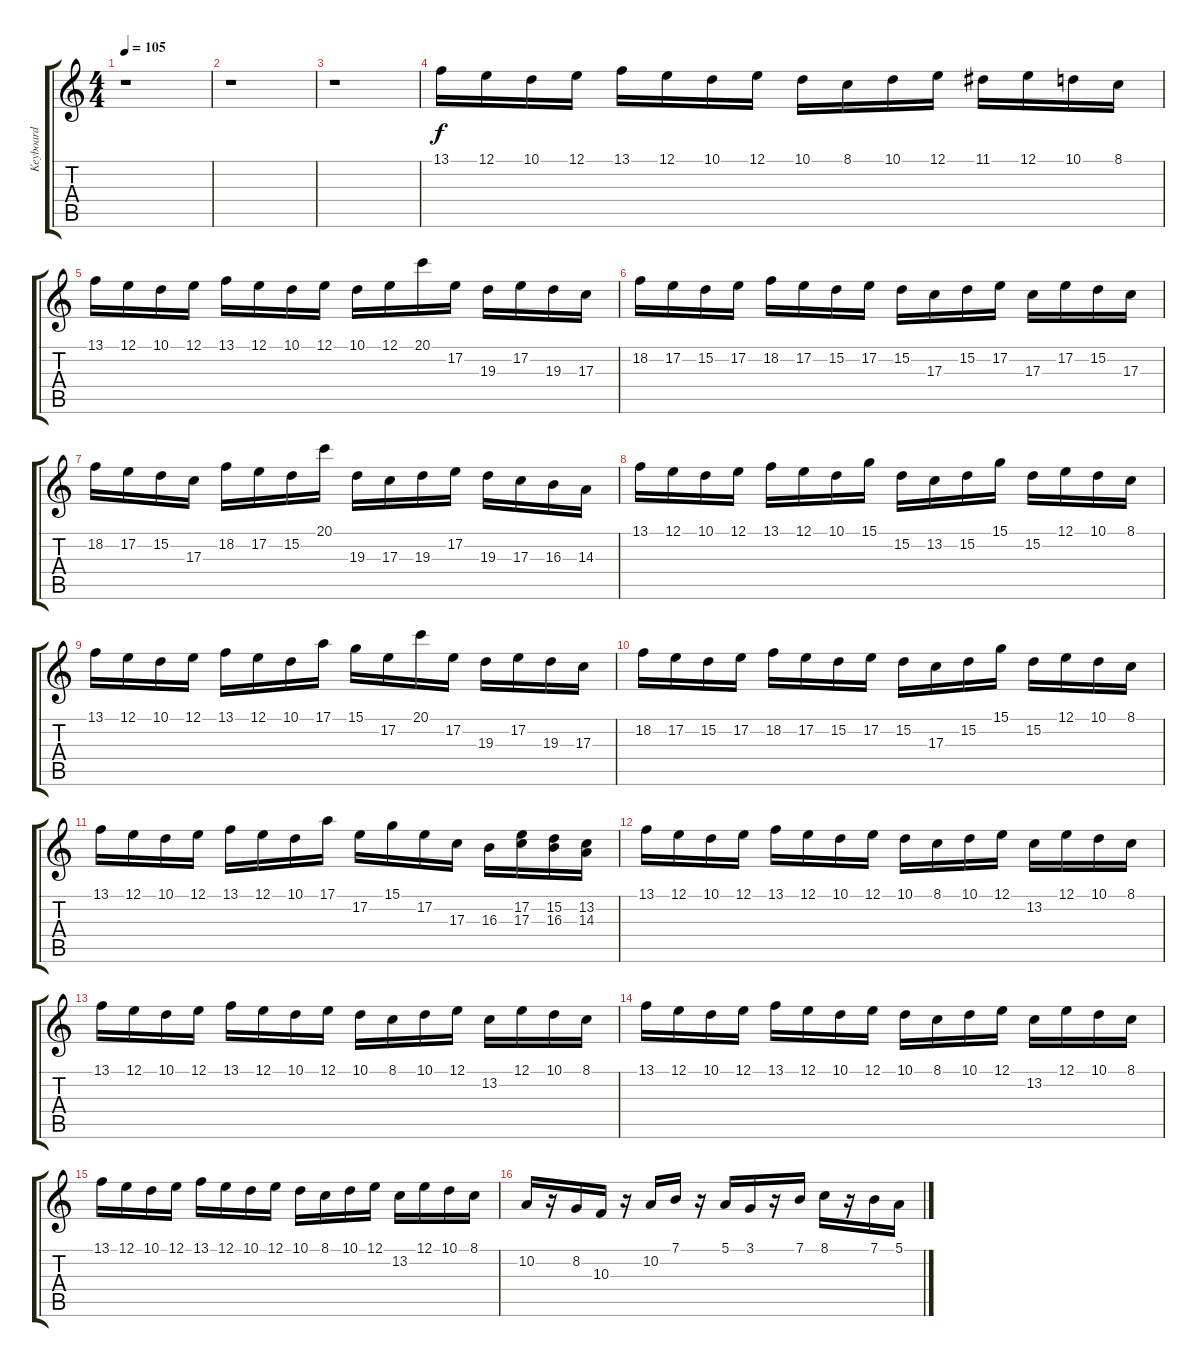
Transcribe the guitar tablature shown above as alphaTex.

\track ("Keyboard" "Keyboard") {instrument pad3polysynth}
\staff {score tabs}
\tuning (E4 B3 G3 D3 A2 E2) {hide}
\ts (4 4)
\tempo 105
\clef g2
\ks c
r.1{dy f} |
r.1 |
r.1 |
13.1.16{volume 10 balance 9} 12.1.16 10.1.16 12.1.16 13.1.16 12.1.16 10.1.16 12.1.16 10.1.16 8.1.16 10.1.16 12.1.16 11.1.16 12.1.16 10.1.16 8.1.16 |
13.1.16 12.1.16 10.1.16 12.1.16 13.1.16 12.1.16 10.1.16 12.1.16 10.1.16 12.1.16 20.1.16 17.2.16 19.3.16 17.2.16 19.3.16 17.3.16 |
18.2.16 17.2.16 15.2.16 17.2.16 18.2.16 17.2.16 15.2.16 17.2.16 15.2.16 17.3.16 15.2.16 17.2.16 17.3.16 17.2.16 15.2.16 17.3.16 |
18.2.16 17.2.16 15.2.16 17.3.16 18.2.16 17.2.16 15.2.16 20.1.16 19.3.16 17.3.16 19.3.16 17.2.16 19.3.16 17.3.16 16.3.16 14.3.16 |
13.1.16 12.1.16 10.1.16 12.1.16 13.1.16 12.1.16 10.1.16 15.1.16 15.2.16 13.2.16 15.2.16 15.1.16 15.2.16 12.1.16 10.1.16 8.1.16 |
13.1.16 12.1.16 10.1.16 12.1.16 13.1.16 12.1.16 10.1.16 17.1.16 15.1.16 17.2.16 20.1.16 17.2.16 19.3.16 17.2.16 19.3.16 17.3.16 |
18.2.16 17.2.16 15.2.16 17.2.16 18.2.16 17.2.16 15.2.16 17.2.16 15.2.16 17.3.16 15.2.16 15.1.16 15.2.16 12.1.16 10.1.16 8.1.16 |
13.1.16 12.1.16 10.1.16 12.1.16 13.1.16 12.1.16 10.1.16 17.1.16 17.2.16 15.1.16 17.2.16 17.3.16 16.3.16 (17.2 17.3).16 (15.2 16.3).16 (13.2 14.3).16 |
13.1.16 12.1.16 10.1.16 12.1.16 13.1.16 12.1.16 10.1.16 12.1.16 10.1.16 8.1.16 10.1.16 12.1.16 13.2.16 12.1.16 10.1.16 8.1.16 |
13.1.16 12.1.16 10.1.16 12.1.16 13.1.16 12.1.16 10.1.16 12.1.16 10.1.16 8.1.16 10.1.16 12.1.16 13.2.16 12.1.16 10.1.16 8.1.16 |
13.1.16 12.1.16 10.1.16 12.1.16 13.1.16 12.1.16 10.1.16 12.1.16 10.1.16 8.1.16 10.1.16 12.1.16 13.2.16 12.1.16 10.1.16 8.1.16 |
13.1.16 12.1.16 10.1.16 12.1.16 13.1.16 12.1.16 10.1.16 12.1.16 10.1.16 8.1.16 10.1.16 12.1.16 13.2.16 12.1.16 10.1.16 8.1.16 |
10.2.16 r.16 8.2.16 10.3.16 r.16 10.2.16 7.1.16 r.16 5.1.16 3.1.16 r.16 7.1.16 8.1.16 r.16 7.1.16 5.1.16
